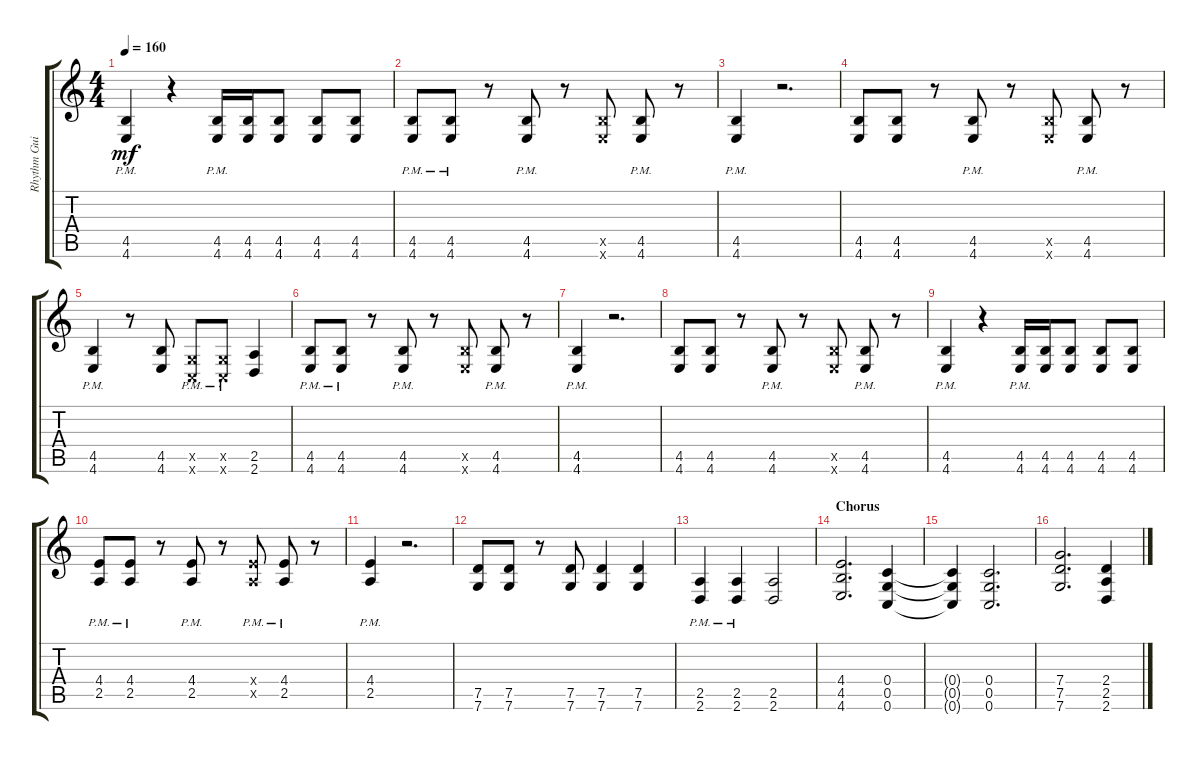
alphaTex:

\track ("Rhythm Guitar" "Rhythm Gui") {instrument distortionguitar}
\staff {score tabs}
\tuning (D4 A3 F3 C3 G2 C2) {hide}
\ts (4 4)
\tempo 160
\clef g2
\ks c
(4.5{pm} 4.6{pm}).4{dy mf} r.4 (4.5 4.6{pm}).16 (4.5 4.6).16 (4.5 4.6).8 (4.5 4.6).8 (4.5 4.6).8 |
(4.5{pm} 4.6{pm}).8 (4.5{pm} 4.6{pm}).8 r.8 (4.5{pm} 4.6{pm}).8 r.8 (4.5{x} 4.6{x}).8 (4.5{pm} 4.6{pm}).8 r.8 |
(4.5{pm} 4.6{pm}).4 r.2{d} |
(4.5 4.6).8 (4.5 4.6).8 r.8 (4.5{pm} 4.6{pm}).8 r.8 (4.5{x} 4.6{x}).8 (4.5{pm} 4.6{pm}).8 r.8 |
(4.5{pm} 4.6{pm}).4 r.8 (4.5 4.6).8 (0.5{pm x} 0.6{pm x}).8 (0.5{pm x} 0.6{pm x}).8 (2.5 2.6).4 |
(4.5{pm} 4.6{pm}).8 (4.5{pm} 4.6{pm}).8 r.8 (4.5{pm} 4.6{pm}).8 r.8 (4.5{x} 4.6{x}).8 (4.5{pm} 4.6{pm}).8 r.8 |
(4.5{pm} 4.6{pm}).4 r.2{d} |
(4.5 4.6).8 (4.5 4.6).8 r.8 (4.5{pm} 4.6{pm}).8 r.8 (4.5{x} 4.6{x}).8 (4.5{pm} 4.6{pm}).8 r.8 |
(4.5{pm} 4.6{pm}).4 r.4 (4.5 4.6{pm}).16 (4.5 4.6).16 (4.5 4.6).8 (4.5 4.6).8 (4.5 4.6).8 |
(4.4{pm} 2.5{pm}).8 (4.4{pm} 2.5{pm}).8 r.8 (4.4{pm} 2.5{pm}).8 r.8 (4.4{pm x} 2.5{pm x}).8 (4.4{pm} 2.5{pm}).8 r.8 |
(4.4{pm} 2.5{pm}).4 r.2{d} |
(7.5 7.6).8 (7.5 7.6).8 r.8 (7.5 7.6).8 (7.5 7.6).4 (7.5 7.6).4 |
(2.5{pm} 2.6{pm}).4 (2.5{pm} 2.6{pm}).4 (2.5 2.6).2 |
\section ("" "Chorus")
(4.4 4.5 4.6).2{d} (0.4 0.5 0.6).4 |
(0.4{t} 0.5{t} 0.6{t}).4 (0.4 0.5 0.6).2{d} |
(7.4 7.5 7.6).2{d} (2.4 2.5 2.6).4
